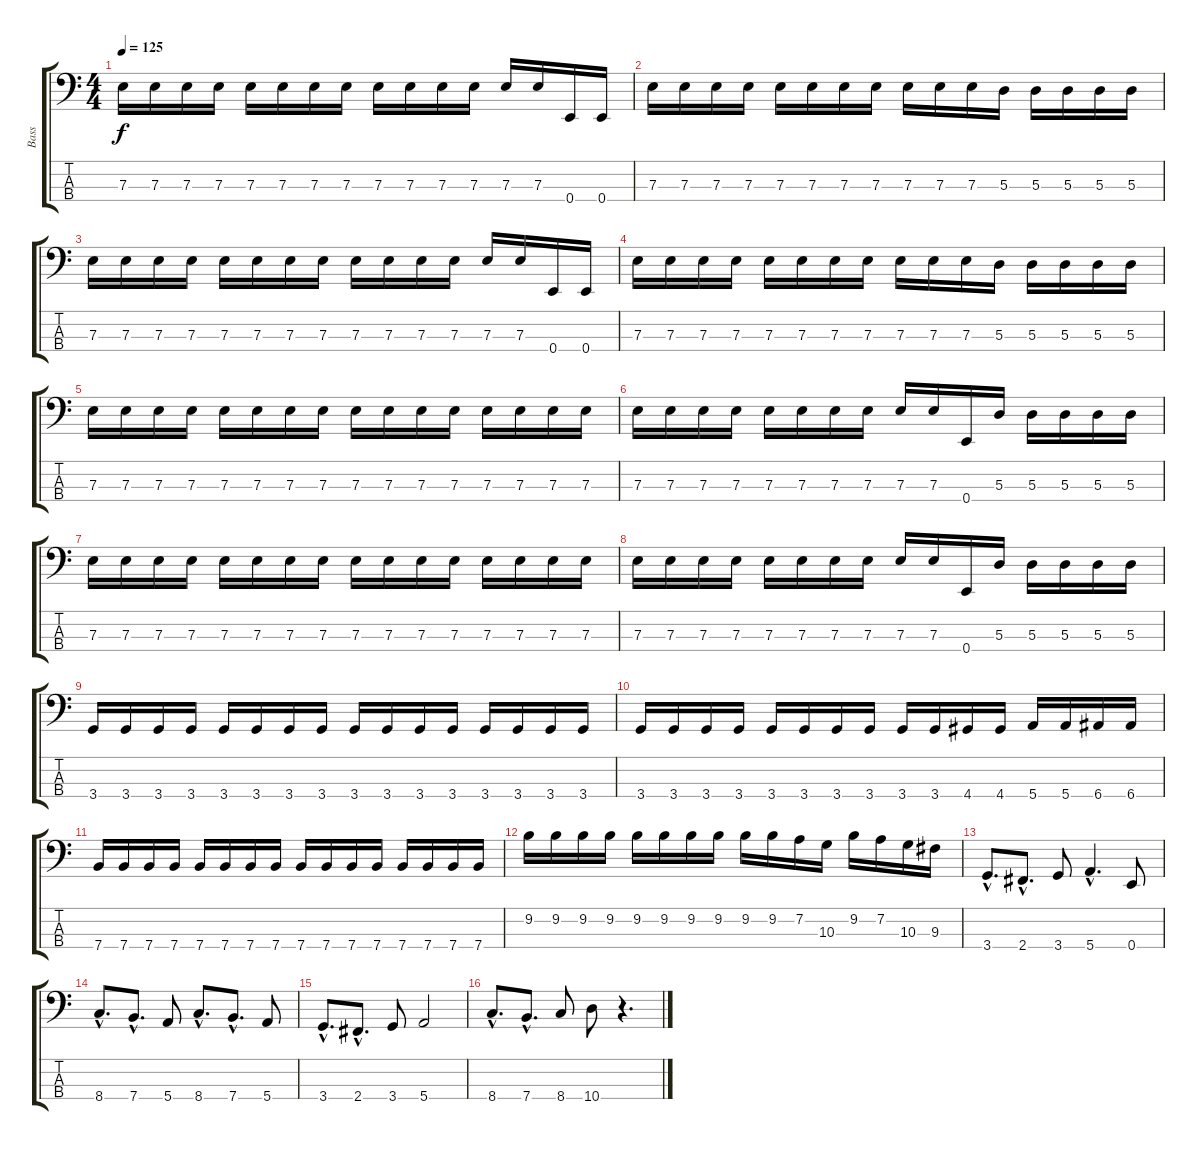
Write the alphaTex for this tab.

\track ("Bass" "Bass") {instrument electricbassfinger}
\staff {score tabs}
\tuning (G2 D2 A1 E1) {hide}
\ts (4 4)
\tempo 125
\clef f4
\ks c
7.3.16{dy f} 7.3.16 7.3.16 7.3.16 7.3.16 7.3.16 7.3.16 7.3.16 7.3.16 7.3.16 7.3.16 7.3.16 7.3.16 7.3.16 0.4.16 0.4.16 |
7.3.16 7.3.16 7.3.16 7.3.16 7.3.16 7.3.16 7.3.16 7.3.16 7.3.16 7.3.16 7.3.16 5.3.16 5.3.16 5.3.16 5.3.16 5.3.16 |
7.3.16 7.3.16 7.3.16 7.3.16 7.3.16 7.3.16 7.3.16 7.3.16 7.3.16 7.3.16 7.3.16 7.3.16 7.3.16 7.3.16 0.4.16 0.4.16 |
7.3.16 7.3.16 7.3.16 7.3.16 7.3.16 7.3.16 7.3.16 7.3.16 7.3.16 7.3.16 7.3.16 5.3.16 5.3.16 5.3.16 5.3.16 5.3.16 |
7.3.16 7.3.16 7.3.16 7.3.16 7.3.16 7.3.16 7.3.16 7.3.16 7.3.16 7.3.16 7.3.16 7.3.16 7.3.16 7.3.16 7.3.16 7.3.16 |
7.3.16 7.3.16 7.3.16 7.3.16 7.3.16 7.3.16 7.3.16 7.3.16 7.3.16 7.3.16 0.4.16 5.3.16 5.3.16 5.3.16 5.3.16 5.3.16 |
7.3.16 7.3.16 7.3.16 7.3.16 7.3.16 7.3.16 7.3.16 7.3.16 7.3.16 7.3.16 7.3.16 7.3.16 7.3.16 7.3.16 7.3.16 7.3.16 |
7.3.16 7.3.16 7.3.16 7.3.16 7.3.16 7.3.16 7.3.16 7.3.16 7.3.16 7.3.16 0.4.16 5.3.16 5.3.16 5.3.16 5.3.16 5.3.16 |
3.4.16 3.4.16 3.4.16 3.4.16 3.4.16 3.4.16 3.4.16 3.4.16 3.4.16 3.4.16 3.4.16 3.4.16 3.4.16 3.4.16 3.4.16 3.4.16 |
3.4.16 3.4.16 3.4.16 3.4.16 3.4.16 3.4.16 3.4.16 3.4.16 3.4.16 3.4.16 4.4.16 4.4.16 5.4.16 5.4.16 6.4.16 6.4.16 |
7.4.16 7.4.16 7.4.16 7.4.16 7.4.16 7.4.16 7.4.16 7.4.16 7.4.16 7.4.16 7.4.16 7.4.16 7.4.16 7.4.16 7.4.16 7.4.16 |
9.2.16 9.2.16 9.2.16 9.2.16 9.2.16 9.2.16 9.2.16 9.2.16 9.2.16 9.2.16 7.2.16 10.3.16 9.2.16 7.2.16 10.3.16 9.3.16 |
3.4{hac}.8{d} 2.4{hac}.8{d} 3.4.8 5.4{hac}.4{d} 0.4.8 |
8.4{hac}.8{d} 7.4{hac}.8{d} 5.4.8 8.4{hac}.8{d} 7.4{hac}.8{d} 5.4.8 |
3.4{hac}.8{d} 2.4{hac}.8{d} 3.4.8 5.4.2 |
8.4{hac}.8{d} 7.4{hac}.8{d} 8.4.8 10.4.8 r.4{d}
